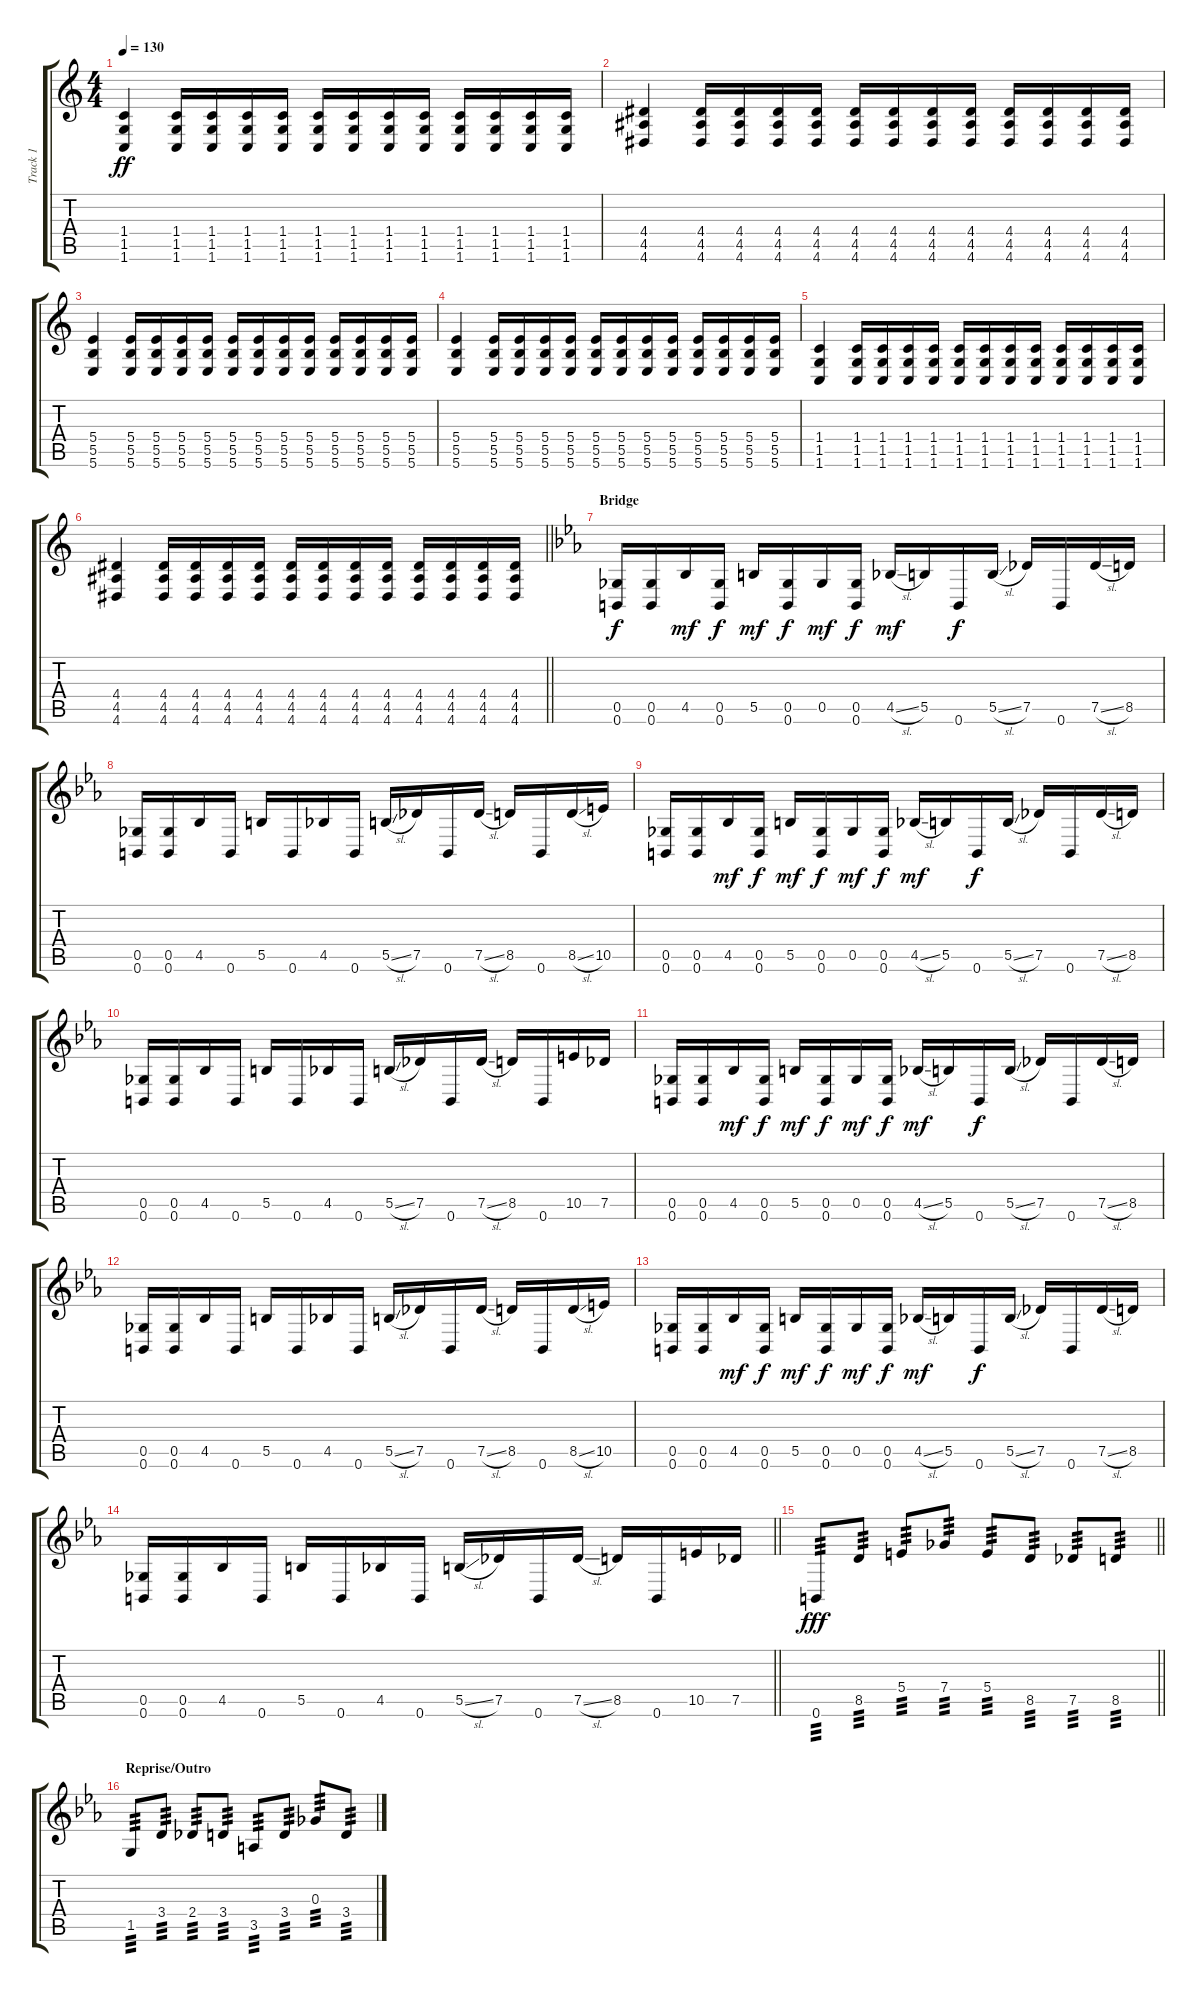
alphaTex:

\track ("Track 1" "Track 1") {instrument distortionguitar}
\staff {score tabs}
\tuning (E4 B3 Gb3 B2 Gb2 B1) {hide}
\ts (4 4)
\tempo 130
\clef g2
\ks c
(1.4 1.5 1.6).4{dy ff} (1.4 1.5 1.6).16 (1.4 1.5 1.6).16 (1.4 1.5 1.6).16 (1.4 1.5 1.6).16 (1.4 1.5 1.6).16 (1.4 1.5 1.6).16 (1.4 1.5 1.6).16 (1.4 1.5 1.6).16 (1.4 1.5 1.6).16 (1.4 1.5 1.6).16 (1.4 1.5 1.6).16 (1.4 1.5 1.6).16 |
(4.4 4.5 4.6).4 (4.4 4.5 4.6).16 (4.4 4.5 4.6).16 (4.4 4.5 4.6).16 (4.4 4.5 4.6).16 (4.4 4.5 4.6).16 (4.4 4.5 4.6).16 (4.4 4.5 4.6).16 (4.4 4.5 4.6).16 (4.4 4.5 4.6).16 (4.4 4.5 4.6).16 (4.4 4.5 4.6).16 (4.4 4.5 4.6).16 |
(5.4 5.5 5.6).4 (5.4 5.5 5.6).16 (5.4 5.5 5.6).16 (5.4 5.5 5.6).16 (5.4 5.5 5.6).16 (5.4 5.5 5.6).16 (5.4 5.5 5.6).16 (5.4 5.5 5.6).16 (5.4 5.5 5.6).16 (5.4 5.5 5.6).16 (5.4 5.5 5.6).16 (5.4 5.5 5.6).16 (5.4 5.5 5.6).16 |
(5.4 5.5 5.6).4 (5.4 5.5 5.6).16 (5.4 5.5 5.6).16 (5.4 5.5 5.6).16 (5.4 5.5 5.6).16 (5.4 5.5 5.6).16 (5.4 5.5 5.6).16 (5.4 5.5 5.6).16 (5.4 5.5 5.6).16 (5.4 5.5 5.6).16 (5.4 5.5 5.6).16 (5.4 5.5 5.6).16 (5.4 5.5 5.6).16 |
(1.4 1.5 1.6).4 (1.4 1.5 1.6).16 (1.4 1.5 1.6).16 (1.4 1.5 1.6).16 (1.4 1.5 1.6).16 (1.4 1.5 1.6).16 (1.4 1.5 1.6).16 (1.4 1.5 1.6).16 (1.4 1.5 1.6).16 (1.4 1.5 1.6).16 (1.4 1.5 1.6).16 (1.4 1.5 1.6).16 (1.4 1.5 1.6).16 |
\barLineRight lightlight
(4.4 4.5 4.6).4 (4.4 4.5 4.6).16 (4.4 4.5 4.6).16 (4.4 4.5 4.6).16 (4.4 4.5 4.6).16 (4.4 4.5 4.6).16 (4.4 4.5 4.6).16 (4.4 4.5 4.6).16 (4.4 4.5 4.6).16 (4.4 4.5 4.6).16 (4.4 4.5 4.6).16 (4.4 4.5 4.6).16 (4.4 4.5 4.6).16 |
\section ("" "Bridge")
\ks eb
(0.5 0.6).16{dy f} (0.5 0.6).16 4.5.16{dy mf} (0.5 0.6).16{dy f} 5.5.16{dy mf} (0.5 0.6).16{dy f} 0.5.16{dy mf} (0.5 0.6).16{dy f} 4.5{sl}.16{dy mf} 5.5.16 0.6.16{dy f} 5.5{sl}.16 7.5.16 0.6.16 7.5{sl}.16 8.5.16 |
(0.5 0.6).16 (0.5 0.6).16 4.5.16 0.6.16 5.5.16 0.6.16 4.5.16 0.6.16 5.5{sl}.16 7.5.16 0.6.16 7.5{sl}.16 8.5.16 0.6.16 8.5{sl}.16 10.5.16 |
(0.5 0.6).16 (0.5 0.6).16 4.5.16{dy mf} (0.5 0.6).16{dy f} 5.5.16{dy mf} (0.5 0.6).16{dy f} 0.5.16{dy mf} (0.5 0.6).16{dy f} 4.5{sl}.16{dy mf} 5.5.16 0.6.16{dy f} 5.5{sl}.16 7.5.16 0.6.16 7.5{sl}.16 8.5.16 |
(0.5 0.6).16 (0.5 0.6).16 4.5.16 0.6.16 5.5.16 0.6.16 4.5.16 0.6.16 5.5{sl}.16 7.5.16 0.6.16 7.5{sl}.16 8.5.16 0.6.16 10.5.16 7.5.16 |
(0.5 0.6).16 (0.5 0.6).16 4.5.16{dy mf} (0.5 0.6).16{dy f} 5.5.16{dy mf} (0.5 0.6).16{dy f} 0.5.16{dy mf} (0.5 0.6).16{dy f} 4.5{sl}.16{dy mf} 5.5.16 0.6.16{dy f} 5.5{sl}.16 7.5.16 0.6.16 7.5{sl}.16 8.5.16 |
(0.5 0.6).16 (0.5 0.6).16 4.5.16 0.6.16 5.5.16 0.6.16 4.5.16 0.6.16 5.5{sl}.16 7.5.16 0.6.16 7.5{sl}.16 8.5.16 0.6.16 8.5{sl}.16 10.5.16 |
(0.5 0.6).16 (0.5 0.6).16 4.5.16{dy mf} (0.5 0.6).16{dy f} 5.5.16{dy mf} (0.5 0.6).16{dy f} 0.5.16{dy mf} (0.5 0.6).16{dy f} 4.5{sl}.16{dy mf} 5.5.16 0.6.16{dy f} 5.5{sl}.16 7.5.16 0.6.16 7.5{sl}.16 8.5.16 |
\barLineRight lightlight
(0.5 0.6).16 (0.5 0.6).16 4.5.16 0.6.16 5.5.16 0.6.16 4.5.16 0.6.16 5.5{sl}.16 7.5.16 0.6.16 7.5{sl}.16 8.5.16 0.6.16 10.5.16 7.5.16 |
\barLineRight lightlight
0.6.8{tp 3 dy fff} 8.5.8{tp 3} 5.4.8{tp 3} 7.4.8{tp 3} 5.4.8{tp 3} 8.5.8{tp 3} 7.5.8{tp 3} 8.5.8{tp 3} |
\section ("" "Reprise/Outro")
1.5.8{tp 3} 3.4.8{tp 3} 2.4.8{tp 3} 3.4.8{tp 3} 3.5.8{tp 3} 3.4.8{tp 3} 0.3.8{tp 3} 3.4.8{tp 3}
